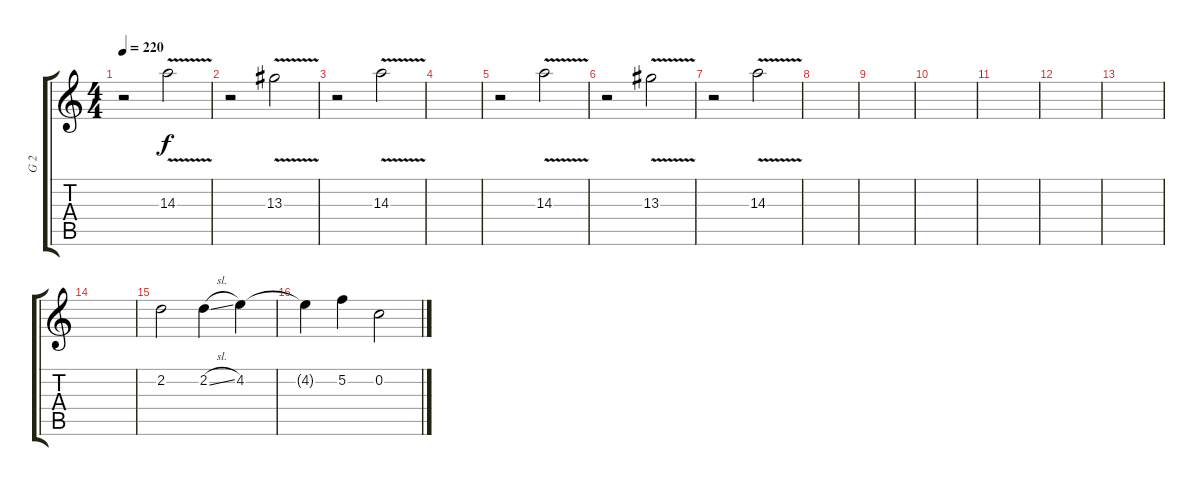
\track ("G 2" "G 2") {instrument distortionguitar}
\staff {score tabs}
\tuning (D4 C4 G3 C3 G2 C2) {hide}
\ts (4 4)
\tempo 220
\clef g2
\ks c
r.2{dy f} 14.3{v}.2 |
r.2 13.3{v}.2 |
r.2 14.3{v}.2 |
|
r.2 14.3{v}.2 |
r.2 13.3{v}.2 |
r.2 14.3{v}.2 |
|
|
|
|
|
|
|
2.2.2 2.2{sl}.4 4.2.4 |
4.2{t}.4 5.2.4 0.2.2
